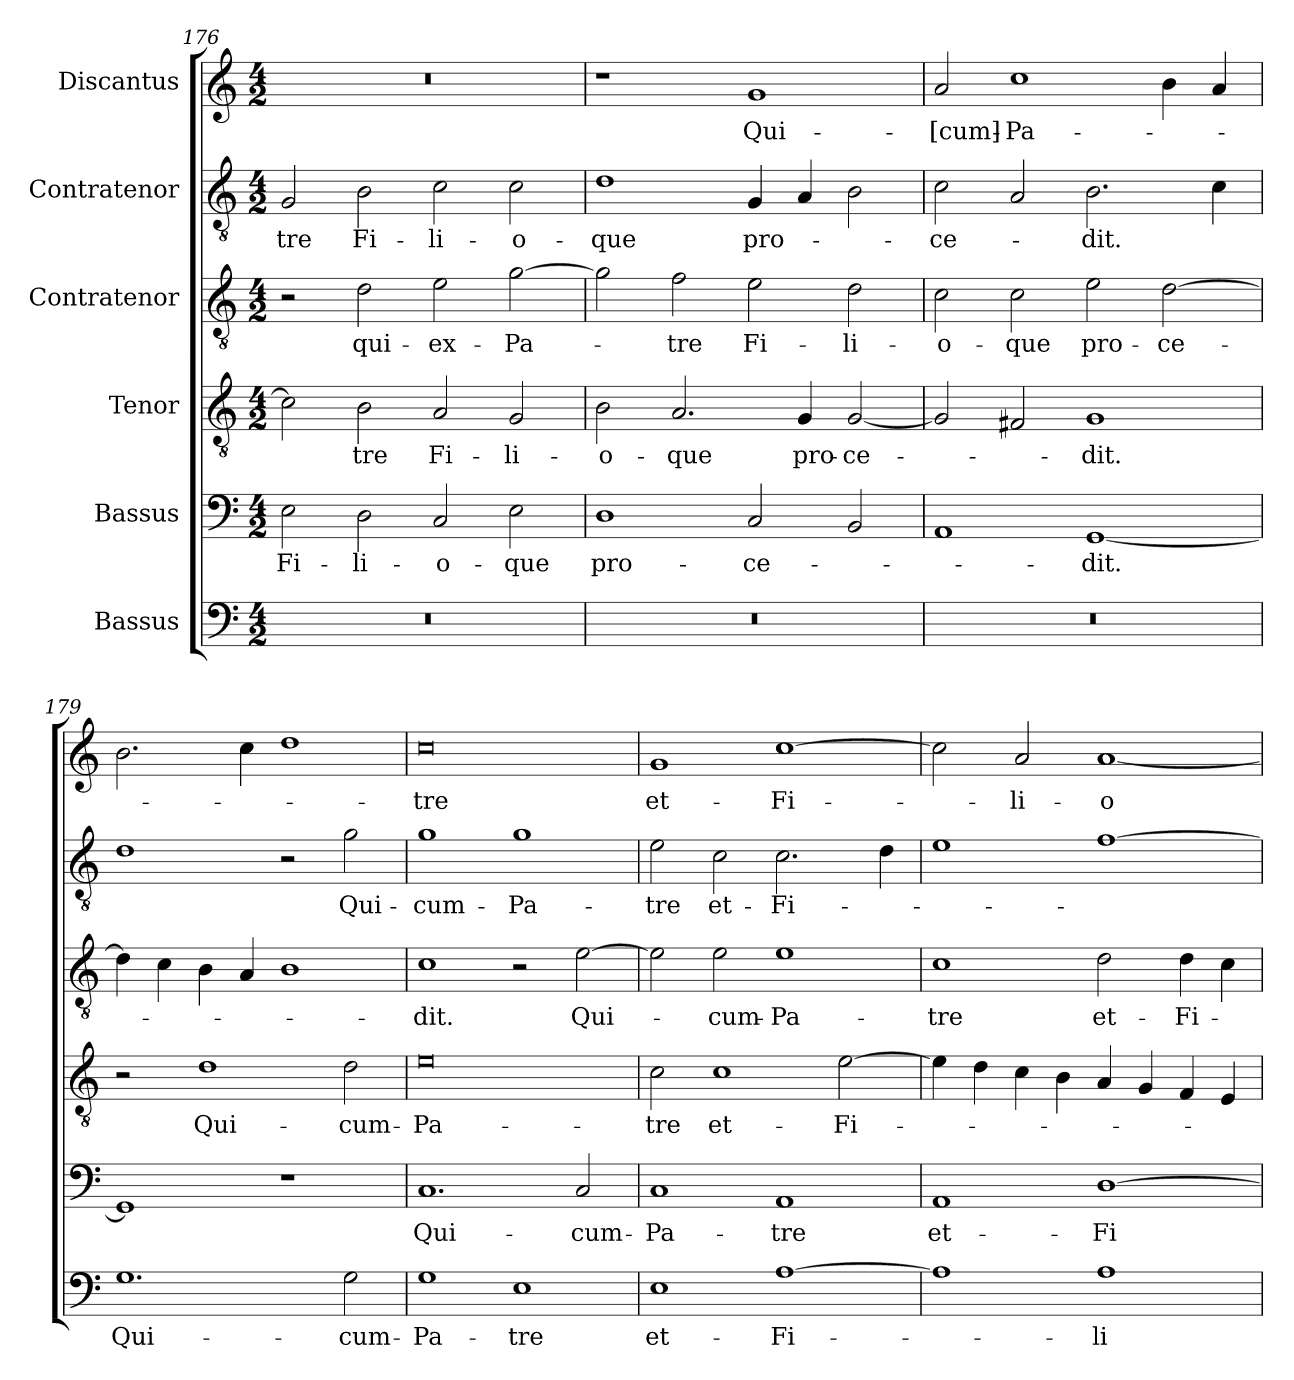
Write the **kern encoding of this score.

**kern	**text	**kern	**text	**kern	**text	**kern	**text	**kern	**text	**kern	**text
*part6	*part6	*part5	*part5	*part4	*part4	*part3	*part3	*part2	*part2	*part1	*part1
*staff6	*staff6	*staff5	*staff5	*staff4	*staff4	*staff3	*staff3	*staff2	*staff2	*staff1	*staff1
*I"Bassus	*	*I"Bassus	*	*I"Tenor	*	*I"Contratenor	*	*I"Contratenor	*	*I"Discantus	*
*clefF4	*	*clefF4	*	*clefGv2	*	*clefGv2	*	*clefGv2	*	*clefG2	*
*k[]	*	*k[]	*	*k[]	*	*k[]	*	*k[]	*	*k[]	*
*M4/2	*	*M4/2	*	*M4/2	*	*M4/2	*	*M4/2	*	*M4/2	*
=176	=176	=176	=176	=176	=176	=176	=176	=176	=176	=176	=176
0r	.	2E\	Fi-	2c\]	.	2r	.	2G/	-tre	0r	.
.	.	2D\	-li-	2B\	-tre	2d\	qui-	2B\	Fi-	.	.
.	.	2C/	-o-	2A/	Fi-	2e\	ex-	2c\	-li-	.	.
.	.	2E\	-que	2G/	-li-	[2g\	Pa-	2c\	-o-	.	.
=177	=177	=177	=177	=177	=177	=177	=177	=177	=177	=177	=177
0r	.	1D\	pro-	2B\	-o-	2g\]	.	1d\	-que	1r	.
.	.	.	.	2.A/	-que	2f\	-tre	.	.	.	.
.	.	2C/	-ce-	.	.	2e\	Fi-	4G/	pro-	1g/	Qui-
.	.	.	.	4G/	pro-	.	.	4A/	.	.	.
.	.	2BB/	.	[2G/	-ce-	2d\	-li-	2B\	.	.	.
=178	=178	=178	=178	=178	=178	=178	=178	=178	=178	=178	=178
0r	.	1AA/	.	2G/]	.	2c\	-o-	2c\	-ce-	2a/	[cum]-
.	.	.	.	2F#X/	.	2c\	-que	2A/	.	1cc\	Pa-
.	.	[1GG/	-dit.	1G/	-dit.	2e\	pro-	2.B\	-dit.	.	.
.	.	.	.	.	.	[2d\	-ce-	.	.	4b\	.
.	.	.	.	.	.	.	.	4c\	.	4a/	.
=179	=179	=179	=179	=179	=179	=179	=179	=179	=179	=179	=179
1.G\	Qui-	1GG/]	.	2r	.	4d\]	.	1d\	.	2.b\	.
.	.	.	.	.	.	4c\	.	.	.	.	.
.	.	.	.	1d\	Qui-	4B\	.	.	.	.	.
.	.	.	.	.	.	4A/	.	.	.	4cc\	.
.	.	1r	.	.	.	1B\	.	2r	.	1dd\	.
2G\	cum-	.	.	2d\	cum-	.	.	2g\	Qui-	.	.
=180	=180	=180	=180	=180	=180	=180	=180	=180	=180	=180	=180
1G\	Pa-	1.C/	Qui-	0e\	Pa-	1c\	-dit.	1g\	cum-	0cc\	-tre
1E\	-tre	.	.	.	.	2r	.	1g\	Pa-	.	.
.	.	2C/	cum-	.	.	[2e\	Qui-	.	.	.	.
=181	=181	=181	=181	=181	=181	=181	=181	=181	=181	=181	=181
1E\	et-	1C/	Pa-	2c\	-tre	2e\]	.	2e\	-tre	1g/	et-
.	.	.	.	1c\	et-	2e\	cum-	2c\	et-	.	.
[1A\	Fi-	1AA/	-tre	.	.	1e\	Pa-	2.c\	Fi-	[1cc\	Fi-
.	.	.	.	[2e\	Fi-	.	.	.	.	.	.
.	.	.	.	.	.	.	.	4d\	.	.	.
=182	=182	=182	=182	=182	=182	=182	=182	=182	=182	=182	=182
1A\]	.	1AA/	et-	4e\]	.	1c\	-tre	1e\	.	2cc\]	.
.	.	.	.	4d\	.	.	.	.	.	.	.
.	.	.	.	4c\	.	.	.	.	.	2a/	-li-
.	.	.	.	4B\	.	.	.	.	.	.	.
1A\	-li-	[1D\	Fi-	4A/	.	2d\	et-	[1f\	.	[1a/	-o
.	.	.	.	4G/	.	.	.	.	.	.	.
.	.	.	.	4F/	.	4d\	Fi-	.	.	.	.
.	.	.	.	4E/	.	4c\	.	.	.	.	.
=	=	=	=	=	=	=	=	=	=	=	=
*-	*-	*-	*-	*-	*-	*-	*-	*-	*-	*-	*-
